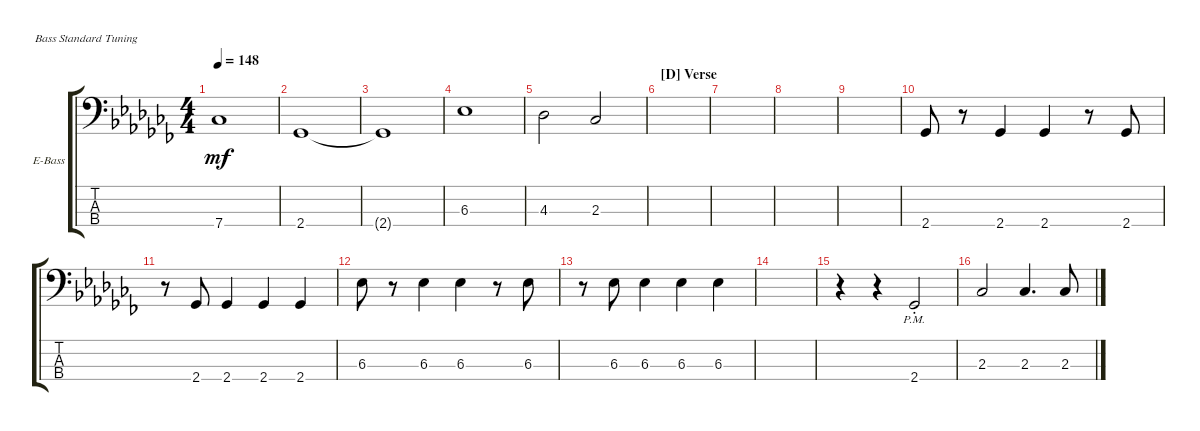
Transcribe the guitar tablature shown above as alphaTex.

\defaultSystemsLayout 4
\bracketExtendMode groupsimilarinstruments
\firstSystemTrackNameOrientation horizontal
\otherSystemsTrackNameOrientation horizontal
\track ("Electric Bass" "E-Bass") {instrument electricbassfinger}
\staff {score tabs}
\tuning (G2 D2 A1 E1)
\ts (4 4)
\tempo 148
\clef f4
\ks abminor
7.4{t}.1{dy mf} |
2.4.1 |
2.4{t}.1 |
6.3.1 |
4.3.2 2.3.2 |
\section ("D" "Verse")
|
|
|
|
2.4.8 r.8 2.4.4 2.4.4 r.8 2.4.8 |
r.8 2.4.8 2.4.4 2.4.4 2.4.4 |
6.3.8 r.8 6.3.4 6.3.4 r.8 6.3.8 |
r.8 6.3.8 6.3.4 6.3.4 6.3.4 |
|
r.4 r.4 2.4{pm st}.2 |
2.3.2 2.3.4{d} 2.3.8
